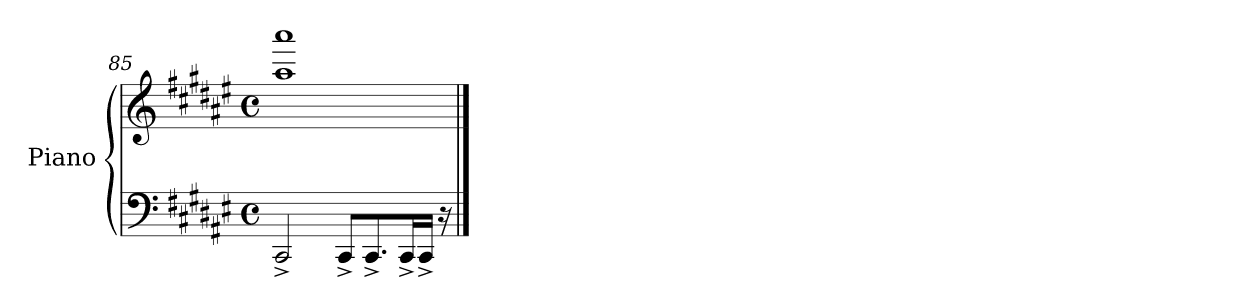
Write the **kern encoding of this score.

**kern	**kern
*part1	*part1
*staff2	*staff1
*I"Piano	*
*I'Pno.	*
!!LO:LB:g=z
*clefF4	*clefG2
*k[f#c#g#d#a#e#]	*k[f#c#g#d#a#e#]
*M4/4	*M4/4
*met(c)	*met(c)
=85	=85
2CC#^/	1aa# 1aaa#
8CC#^/L	.
8.CC#^/	.
16CC#^/L	.
16CC#^/JJ	.
16r	.
==	==
*-	*-
